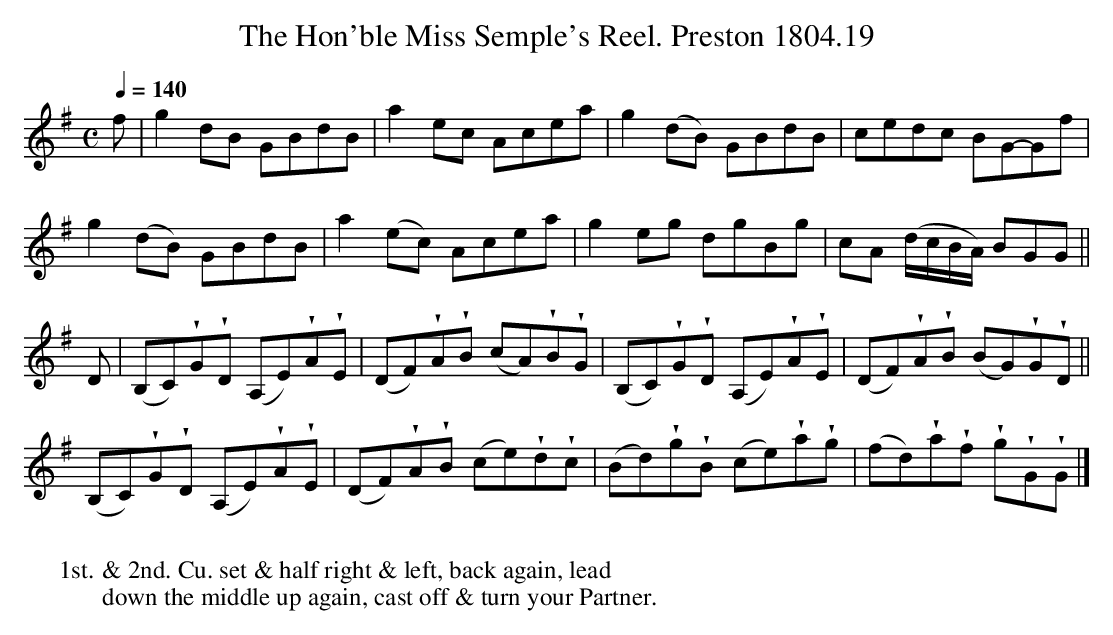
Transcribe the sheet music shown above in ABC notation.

X:1
T:Hon'ble Miss Semple's Reel. Preston 1804.19, The
M:C
L:1/8
Q:1/4=140
U:w=!wedge!
K:G
f|g2 dB GBdB|a2 ec Acea|g2 (dB) GBdB|cedc BG-Gf|
g2 (dB) GBdB|a2 (ec) Acea|g2 eg dgBg|cA (d/c/B/A/) BGG||
D|(B,C)wGwD (A,E)wAwE|(DF)wAwB (cA)wBwG|\\
(B,C)wGwD (A,E)wAwE|(DF)wAwB (BG)wGwD||
(B,C)wGwD (A,E)wAwE|(DF)wAwB (ce)wdwc|\\
(Bd)wgwB (ce)wawg|(fd)wawf wgwGwG|]
W:
W:1st. & 2nd. Cu. set & half right & left, back again, lead
W:down the middle up again, cast off & turn your Partner.
